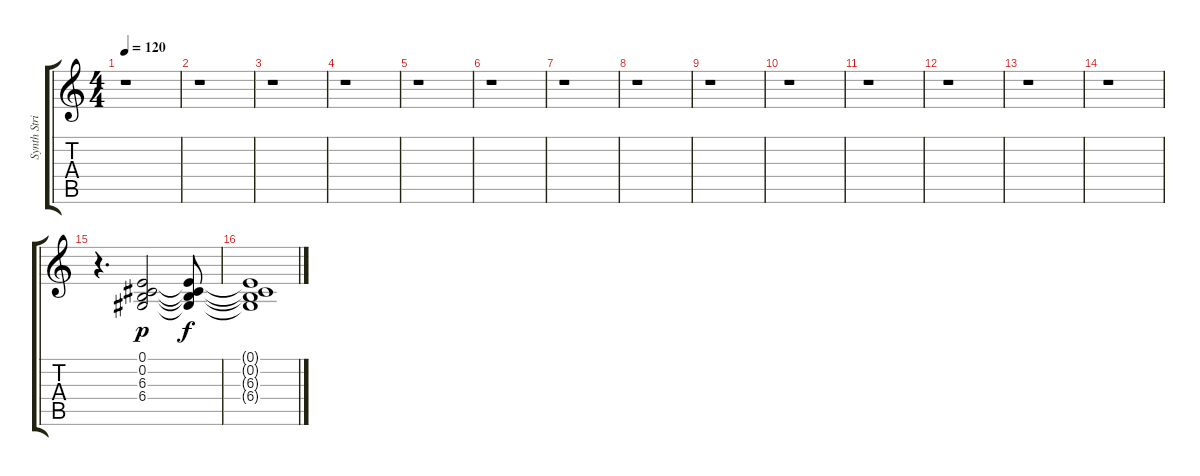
\track ("Synth String" "Synth Stri") {instrument synthstrings2}
\staff {score tabs}
\tuning (E4 B3 G3 D3 A2 E2) {hide}
\ts (4 4)
\tempo 120
\clef g2
\ks c
r.1{dy p} |
r.1 |
r.1 |
r.1 |
r.1 |
r.1 |
r.1 |
r.1 |
r.1 |
r.1 |
r.1 |
r.1 |
r.1 |
r.1 |
r.4{d} (0.1 0.2 6.3 6.4).2{volume 9} (0.1{t} 0.2{t} 6.3{t} 6.4{t}).8{dy f} |
(0.1{t} 0.2{t} 6.3{t} 6.4{t}).1
